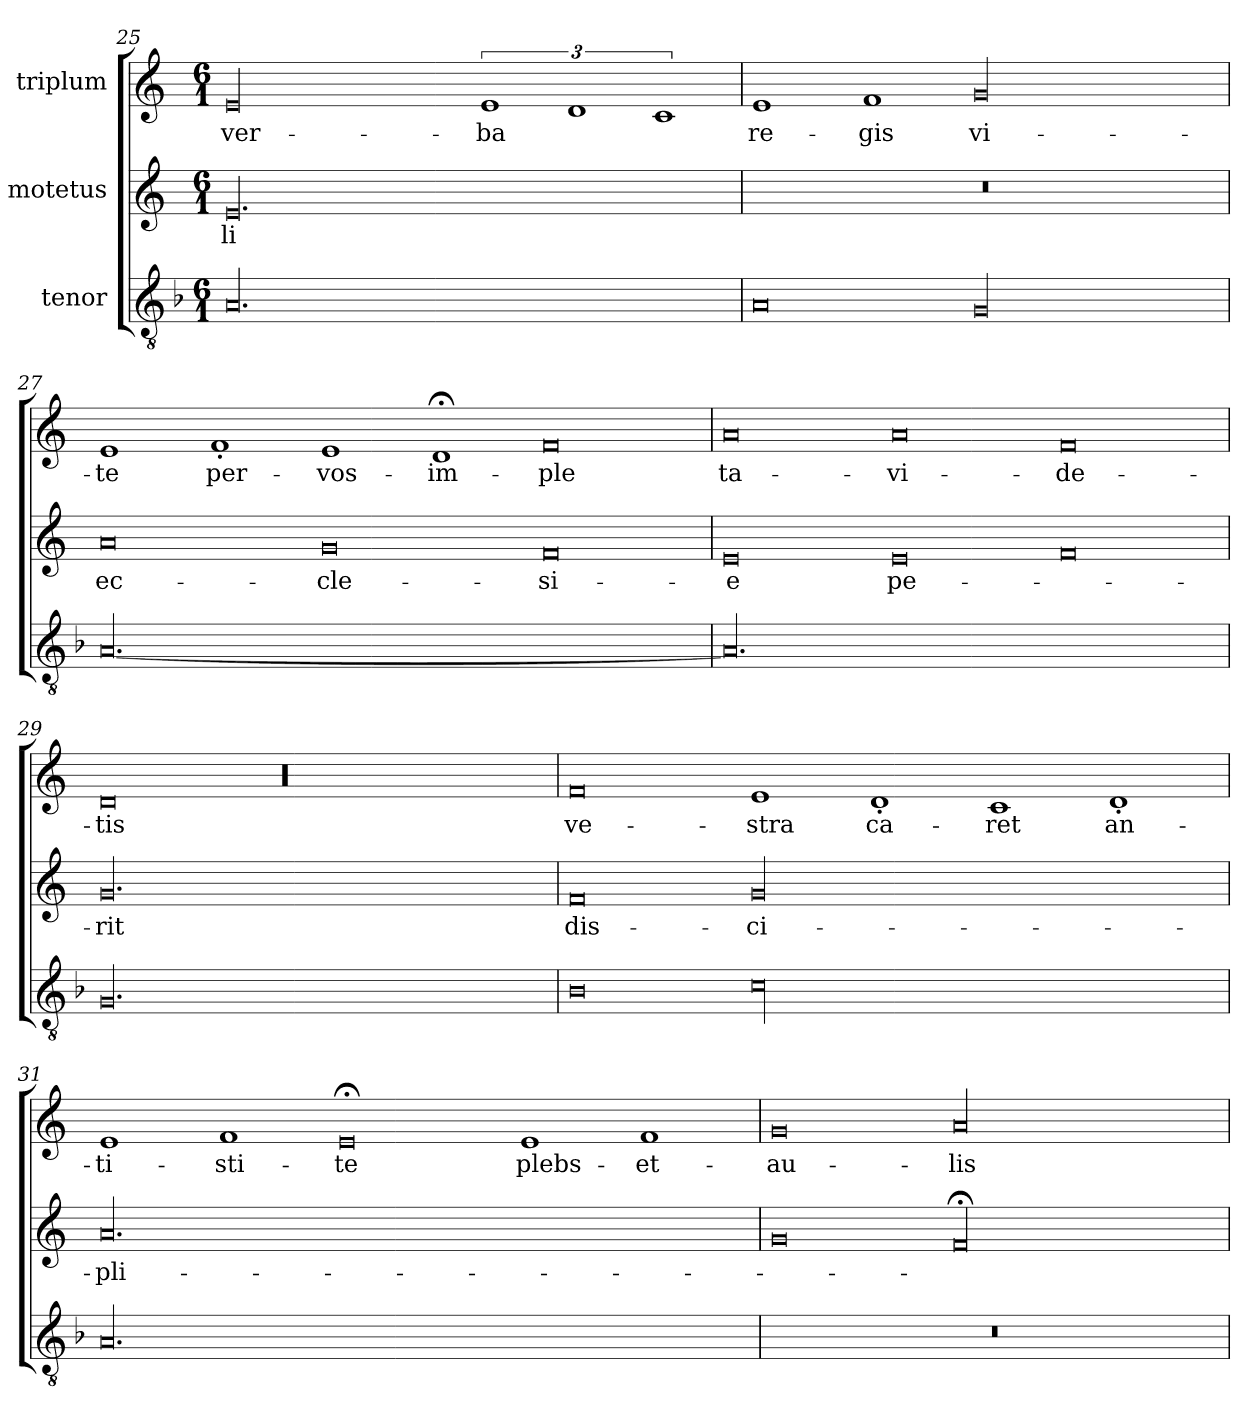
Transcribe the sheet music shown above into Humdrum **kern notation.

**kern	**kern	**text	**kern	**text
*part3	*part2	*part2	*part1	*part1
*staff3	*staff2	*staff2	*staff1	*staff1
*I"tenor	*I"motetus	*	*I"triplum	*
*clefGv2	*clefG2	*	*clefG2	*
*k[b-]	*k[]	*	*k[]	*
*F:	*C:	*	*C:	*
*M6/1	*M6/1	*	*M6/1	*
=25	=25	=25	=25	=25
00.A/	00.e/	-li	00e/	ver-
.	.	.	3%2e/	-ba
.	.	.	3%2d\	.
.	.	.	3%2c/	.
=26	=26	=26	=26	=26
0A/	00.r	.	1e/	re-
.	.	.	1f/	-gis
00G/	.	.	00g/	vi-
=27	=27	=27	=27	=27
[00.A/	0a/	ec-	1e/	-te
.	.	.	1f'/	per-
.	0g/	-cle-	1e/	vos-
.	.	.	1d;</	im-
.	0f/	-si-	0f/	-ple
!!LO:PB:g=z
=28	=28	=28	=28	=28
00.A/]	0e/	-e	0a/	ta-
.	0e/	pe-	0a/	vi-
.	0f/	.	0f/	-de-
=29	=29	=29	=29	=29
00.G/	00.g/	-rit	0d/	-tis
.	.	.	00r	.
=30	=30	=30	=30	=30
0B-\	0f/	dis-	0f/	ve-
00c\	00g/	-ci-	1e/	-stra
.	.	.	1d'/	ca-
.	.	.	1c/	-ret
.	.	.	1d'/	an-
=31	=31	=31	=31	=31
00.A/	00.a/	-pli-	1e/	-ti-
.	.	.	1f/	-sti-
.	.	.	0e;</	-te
.	.	.	1e/	plebs-
.	.	.	1f/	et-
=32	=32	=32	=32	=32
00.r	0g/	.	0g/	au-
.	00f;</	.	00a/	-lis
=	=	=	=	=
*-	*-	*-	*-	*-
